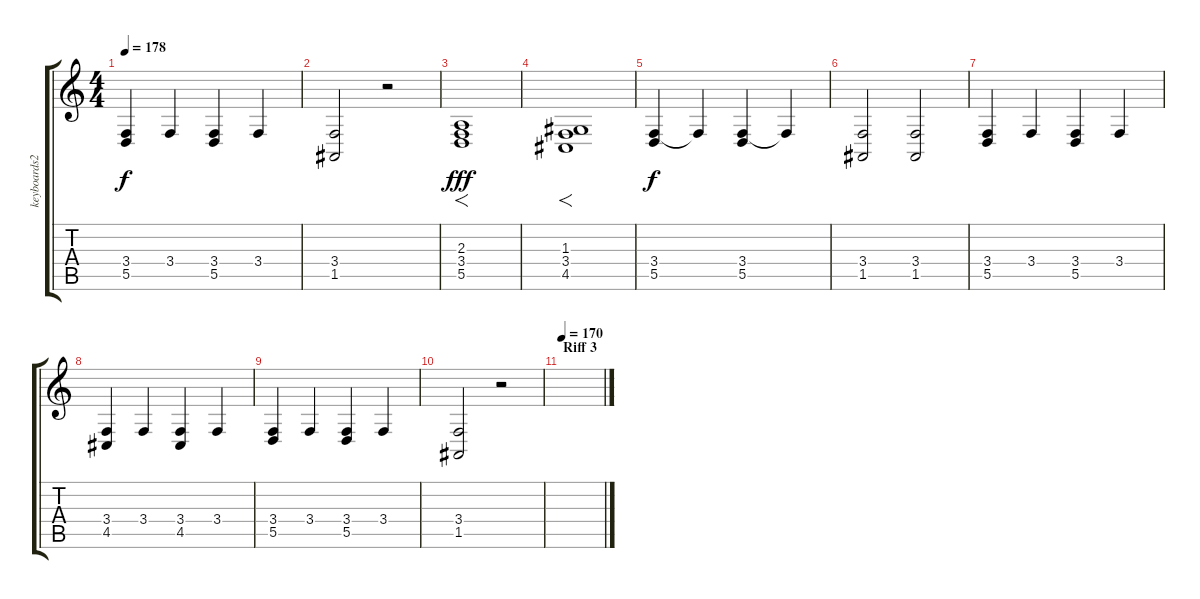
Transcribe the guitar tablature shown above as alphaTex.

\track ("keyboards2" "keyboards2") {instrument pad7halo}
\staff {score tabs}
\tuning (E4 B3 G3 D3 A2 E2) {hide}
\ts (4 4)
\tempo 178
\clef g2
\ks c
(3.4 5.5).4{dy f} 3.4.4 (3.4 5.5).4 3.4.4 |
(3.4 1.5).2 r.2 |
(2.3 3.4 5.5).1{f dy fff} |
(1.3 3.4 4.5).1{f} |
(3.4 5.5).4{dy f} 3.4{t}.4 (3.4 5.5).4 3.4{t}.4 |
(3.4 1.5).2 (3.4 1.5).2 |
(3.4 5.5).4 3.4.4 (3.4 5.5).4 3.4.4 |
(3.4 4.5).4 3.4.4 (3.4 4.5).4 3.4.4 |
(3.4 5.5).4 3.4.4 (3.4 5.5).4 3.4.4 |
(3.4 1.5).2 r.2 |
\section ("" "Riff 3")
\tempo 170
